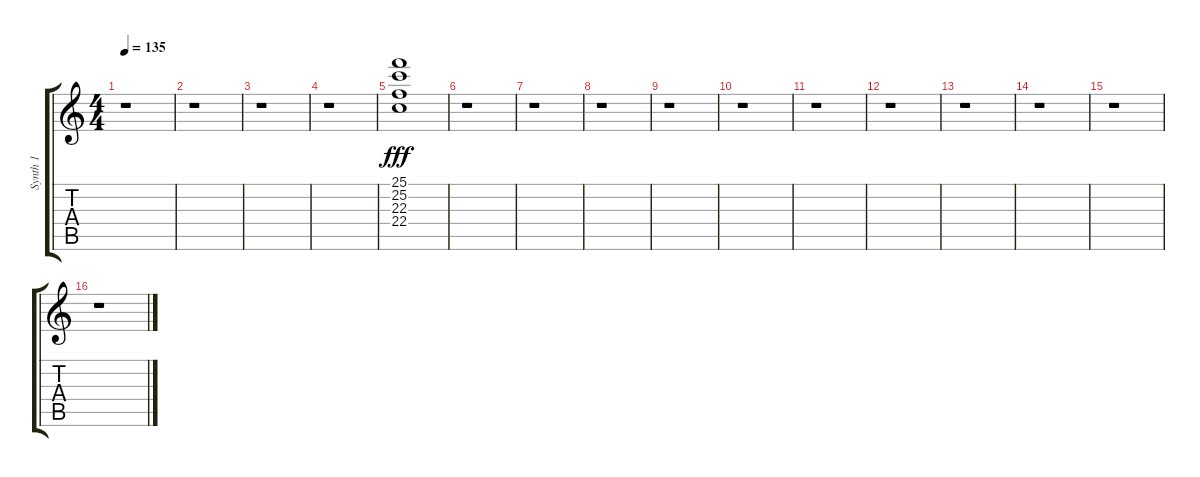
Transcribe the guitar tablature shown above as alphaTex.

\track ("Synth 1" "Synth 1") {instrument pad8sweep}
\staff {score tabs}
\tuning (E4 B3 G3 D3 A2 E2) {hide}
\ts (4 4)
\tempo 135
\clef g2
\ks c
r.1{dy f} |
r.1 |
r.1 |
r.1 |
(25.1 25.2 22.3 22.4).1{dy fff} |
r.1 |
r.1 |
r.1 |
r.1 |
r.1 |
r.1 |
r.1 |
r.1 |
r.1 |
r.1 |
r.1
